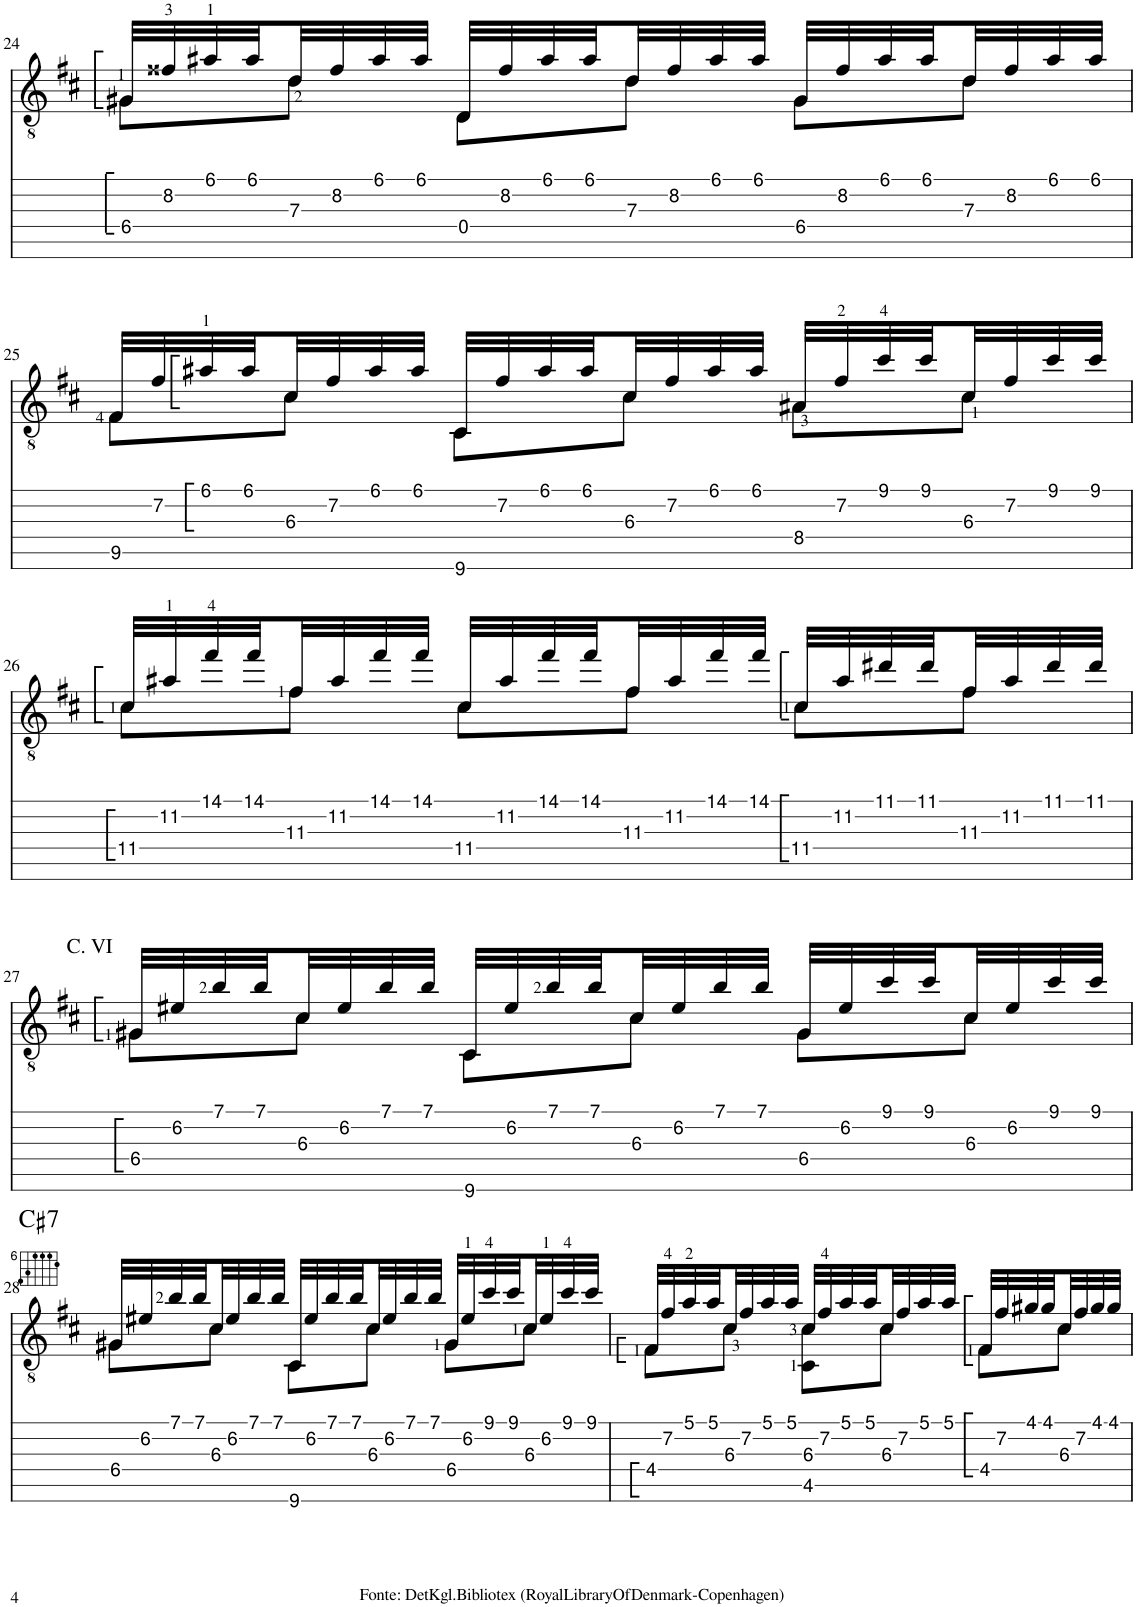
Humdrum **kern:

**kern	**kern	**harte
*part1	*part1	*part1
*staff2	*staff1	*
*I"Guitar	*	*
*I'Guit.	*	*
!!LO:PB:g=z
*	*clefGv2	*
*k[f#c#]	*k[f#c#]	*
*M3/4	*M3/4	*
=24	=24	=24
*^	*^	*
32G#LLL	8G#L	32G#X/LLL	8G#\L	.
32f##	.	32f##X/	.	.
32a#	.	32a#X/	.	.
32a#JJ	.	32a#/	.	.
32dLL	8dJ	32d/	8d\J	.
32f##	.	32f##/	.	.
32a#	.	32a#/	.	.
32a#JJJ	.	32a#/JJJ	.	.
32DLLL	8DL	32D/LLL	8D\L	.
32f##	.	32f##/	.	.
32a#	.	32a#/	.	.
32a#JJ	.	32a#/	.	.
32dLL	8dJ	32d/	8d\J	.
32f##	.	32f##/	.	.
32a#	.	32a#/	.	.
32a#JJJ	.	32a#/JJJ	.	.
32G#LLL	8G#L	32G#/LLL	8G#\L	.
32f##	.	32f##/	.	.
32a#	.	32a#/	.	.
32a#JJ	.	32a#/	.	.
32dLL	8dJ	32d/	8d\J	.
32f##	.	32f##/	.	.
32a#	.	32a#/	.	.
32a#JJJ	.	32a#/JJJ	.	.
!!LO:LB:g=z	!!
=25	=25	=25	=25	=25
32F#LLL	8F#L	32F#/LLL	8F#\L	.
32f#	.	32f#/	.	.
32a#	.	32a#X/	.	.
32a#JJ	.	32a#/	.	.
32c#LL	8c#J	32c#/	8c#\J	.
32f#	.	32f#/	.	.
32a#	.	32a#/	.	.
32a#JJJ	.	32a#/JJJ	.	.
32C#LLL	8C#L	32C#/LLL	8C#\L	.
32f#	.	32f#/	.	.
32a#	.	32a#/	.	.
32a#JJ	.	32a#/	.	.
32c#LL	8c#J	32c#/	8c#\J	.
32f#	.	32f#/	.	.
32a#	.	32a#/	.	.
32a#JJJ	.	32a#/JJJ	.	.
32A#LLL	8A#L	32A#X/LLL	8A#\L	.
32f#	.	32f#/	.	.
32cc#	.	32cc#/	.	.
32cc#JJ	.	32cc#/	.	.
32c#LL	8c#J	32c#/	8c#\J	.
32f#	.	32f#/	.	.
32cc#	.	32cc#/	.	.
32cc#JJJ	.	32cc#/JJJ	.	.
!!LO:LB:g=z	!!
=26	=26	=26	=26	=26
32c#LLL	8c#L	32c#/LLL	8c#\L	.
32a#	.	32a#X/	.	.
32ff#	.	32ff#/	.	.
32ff#JJ	.	32ff#/	.	.
32f#LL	8f#J	32f#/	8f#\J	.
32a#	.	32a#/	.	.
32ff#	.	32ff#/	.	.
32ff#JJJ	.	32ff#/JJJ	.	.
32c#LLL	8c#L	32c#/LLL	8c#\L	.
32a#	.	32a#/	.	.
32ff#	.	32ff#/	.	.
32ff#JJ	.	32ff#/	.	.
32f#LL	8f#J	32f#/	8f#\J	.
32a#	.	32a#/	.	.
32ff#	.	32ff#/	.	.
32ff#JJJ	.	32ff#/JJJ	.	.
32c#LLL	8c#L	32c#/LLL	8c#\L	.
32a#	.	32a#/	.	.
32dd#	.	32dd#X/	.	.
32dd#JJ	.	32dd#/	.	.
32f#LL	8f#J	32f#/	8f#\J	.
32a#	.	32a#/	.	.
32dd#	.	32dd#/	.	.
32dd#JJJ	.	32dd#/JJJ	.	.
!!LO:LB:g=z	!!
=27	=27	=27	=27	=27
!	!	!LO:TX:a:t=C. VI	!	!
32G#LLL	8G#L	32G#X/LLL	8G#\L	.
32e#	.	32e#X/	.	.
32b	.	32b/	.	.
32bJJ	.	32b/	.	.
32c#LL	8c#J	32c#/	8c#\J	.
32e#	.	32e#/	.	.
32b	.	32b/	.	.
32bJJJ	.	32b/JJJ	.	.
32C#LLL	8C#L	32C#/LLL	8C#\L	.
32e#	.	32e#/	.	.
32b	.	32b/	.	.
32bJJ	.	32b/	.	.
32c#LL	8c#J	32c#/	8c#\J	.
32e#	.	32e#/	.	.
32b	.	32b/	.	.
32bJJJ	.	32b/JJJ	.	.
32G#LLL	8G#L	32G#/LLL	8G#\L	.
32e#	.	32e#/	.	.
32cc#	.	32cc#/	.	.
32cc#JJ	.	32cc#/	.	.
32c#LL	8c#J	32c#/	8c#\J	.
32e#	.	32e#/	.	.
32cc#	.	32cc#/	.	.
32cc#JJJ	.	32cc#/JJJ	.	.
!!LO:LB:g=z	!!
=28	=28	=28	=28	=28
!	!	!	!	!LO:H:kt=7
32G#XLLL	8G#L	32G#X/LLL	8G#\L	C#:7
32e#X	.	32e#X/	.	.
32b	.	32b/	.	.
32bJJ	.	32b/	.	.
32c#LL	8c#J	32c#/	8c#\J	.
32e#	.	32e#/	.	.
32b	.	32b/	.	.
32bJJJ	.	32b/JJJ	.	.
32C#LLL	8C#L	32C#/LLL	8C#\L	.
32e#	.	32e#/	.	.
32b	.	32b/	.	.
32bJJ	.	32b/	.	.
32c#LL	8c#J	32c#/	8c#\J	.
32e#	.	32e#/	.	.
32b	.	32b/	.	.
32bJJJ	.	32b/JJJ	.	.
32G#LLL	8G#L	32G#/LLL	8G#\L	.
32e#	.	32e#/	.	.
32cc#	.	32cc#/	.	.
32cc#JJ	.	32cc#/	.	.
32c#LL	8c#J	32c#/	8c#\J	.
32e#	.	32e#/	.	.
32cc#	.	32cc#/	.	.
32cc#JJJ	.	32cc#/JJJ	.	.
=29	=29	=29	=29	=29
32F#LLL	8F#L	32F#/LLL	8F#\L	.
32f#	.	32f#/	.	.
32a	.	32a/	.	.
32aJJ	.	32a/	.	.
32c#LL	8c#J	32c#/	8c#\J	.
32f#	.	32f#/	.	.
32a	.	32a/	.	.
32aJJJ	.	32a/JJJ	.	.
32c#LLL	8C#\ 8c#\L	32c#/LLL	8C#\ 8c#\L	.
32f#	.	32f#/	.	.
32a	.	32a/	.	.
32aJJ	.	32a/	.	.
32c#LL	8c#J	32c#/	8c#\J	.
32f#	.	32f#/	.	.
32a	.	32a/	.	.
32aJJJ	.	32a/JJJ	.	.
32F#LLL	8F#L	32F#/LLL	8F#\L	.
32f#	.	32f#/	.	.
32g#X	.	32g#X/	.	.
32g#JJ	.	32g#/	.	.
32c#LL	8c#J	32c#/	8c#\J	.
32f#	.	32f#/	.	.
32g#	.	32g#/	.	.
32g#JJJ	.	32g#/JJJ	.	.
*v	*v	*	*	*
*	*v	*v	*
=	=	=
*-	*-	*-
